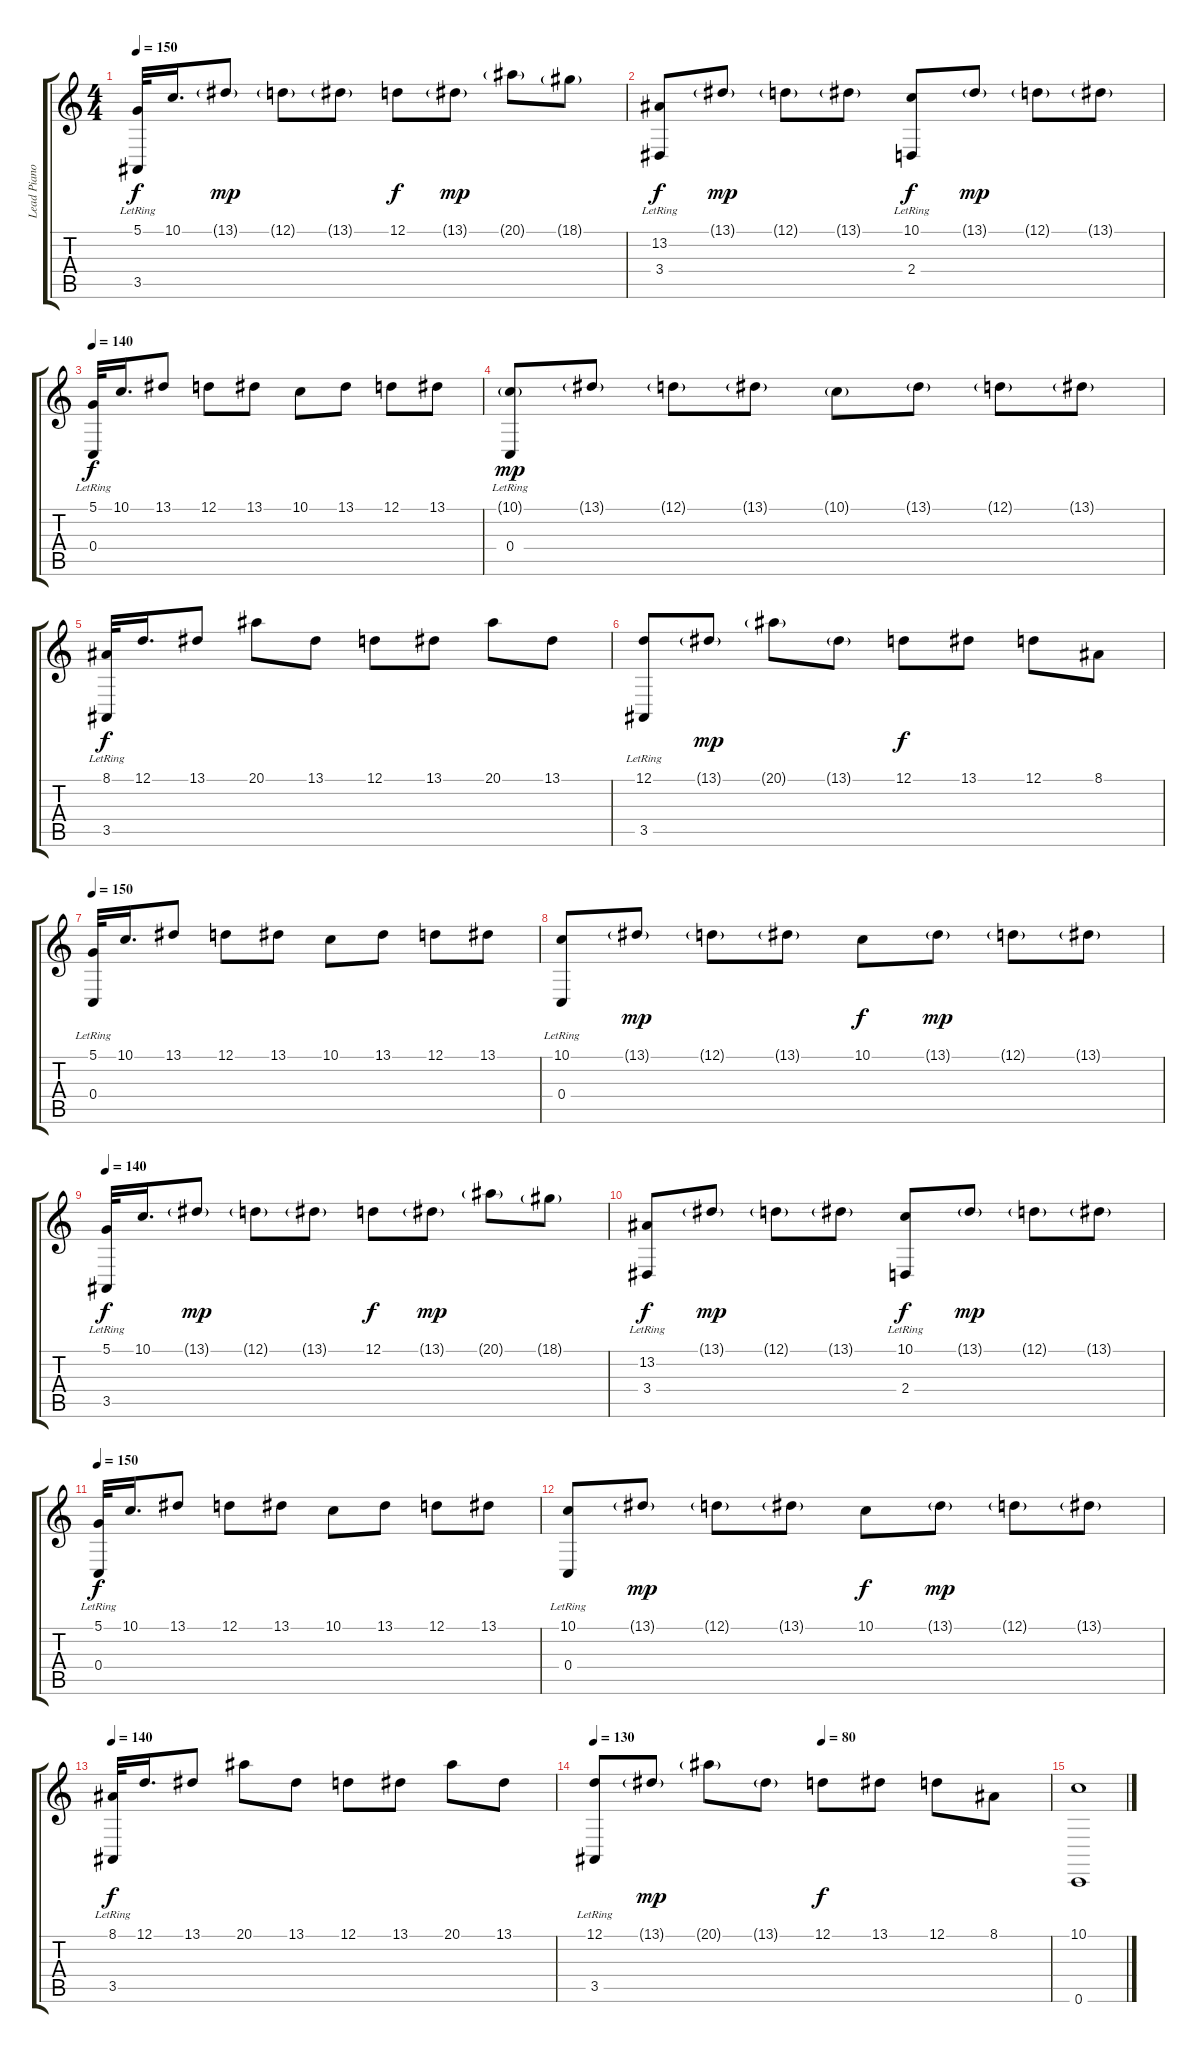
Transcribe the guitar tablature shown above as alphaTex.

\track ("Lead Piano" "Lead Piano") {instrument acousticgrandpiano}
\staff {score tabs}
\tuning (D4 A3 F3 C3 G2 C2) {hide}
\ts (4 4)
\tempo 150
\clef g2
\ks c
(5.1 3.5{lr}).32{dy f} 10.1.16{d} 13.1{g}.8{dy mp} 12.1{g}.8 13.1{g}.8 12.1.8{dy f} 13.1{g}.8{dy mp} 20.1{g}.8 18.1{g}.8 |
(13.2 3.4{lr}).8{dy f} 13.1{g}.8{dy mp} 12.1{g}.8 13.1{g}.8 (10.1 2.4{lr}).8{dy f} 13.1{g}.8{dy mp} 12.1{g}.8 13.1{g}.8 |
\tempo 140
(5.1 0.4{lr}).32{dy f} 10.1.16{d} 13.1.8 12.1.8 13.1.8 10.1.8 13.1.8 12.1.8 13.1.8 |
(10.1{g} 0.4{lr}).8{dy mp} 13.1{g}.8 12.1{g}.8 13.1{g}.8 10.1{g}.8 13.1{g}.8 12.1{g}.8 13.1{g}.8 |
(8.1 3.5{lr}).32{dy f} 12.1.16{d} 13.1.8 20.1.8 13.1.8 12.1.8 13.1.8 20.1.8 13.1.8 |
(12.1 3.5{lr}).8 13.1{g}.8{dy mp} 20.1{g}.8 13.1{g}.8 12.1.8{dy f} 13.1.8 12.1.8 8.1.8 |
\tempo 150
(5.1 0.4{lr}).32 10.1.16{d} 13.1.8 12.1.8 13.1.8 10.1.8 13.1.8 12.1.8 13.1.8 |
(10.1 0.4{lr}).8 13.1{g}.8{dy mp} 12.1{g}.8 13.1{g}.8 10.1.8{dy f} 13.1{g}.8{dy mp} 12.1{g}.8 13.1{g}.8 |
\tempo 140
(5.1 3.5{lr}).32{dy f} 10.1.16{d} 13.1{g}.8{dy mp} 12.1{g}.8 13.1{g}.8 12.1.8{dy f} 13.1{g}.8{dy mp} 20.1{g}.8 18.1{g}.8 |
(13.2 3.4{lr}).8{dy f} 13.1{g}.8{dy mp} 12.1{g}.8 13.1{g}.8 (10.1 2.4{lr}).8{dy f} 13.1{g}.8{dy mp} 12.1{g}.8 13.1{g}.8 |
\tempo 150
(5.1 0.4{lr}).32{dy f} 10.1.16{d} 13.1.8 12.1.8 13.1.8 10.1.8 13.1.8 12.1.8 13.1.8 |
(10.1 0.4{lr}).8 13.1{g}.8{dy mp} 12.1{g}.8 13.1{g}.8 10.1.8{dy f} 13.1{g}.8{dy mp} 12.1{g}.8 13.1{g}.8 |
\tempo 140
(8.1 3.5{lr}).32{dy f} 12.1.16{d} 13.1.8 20.1.8 13.1.8 12.1.8 13.1.8 20.1.8 13.1.8 |
\tempo 130
\tempo (80 0.5)
(12.1 3.5{lr}).8 13.1{g}.8{dy mp} 20.1{g}.8 13.1{g}.8 12.1.8{dy f} 13.1.8 12.1.8 8.1.8 |
(10.1 0.6).1
